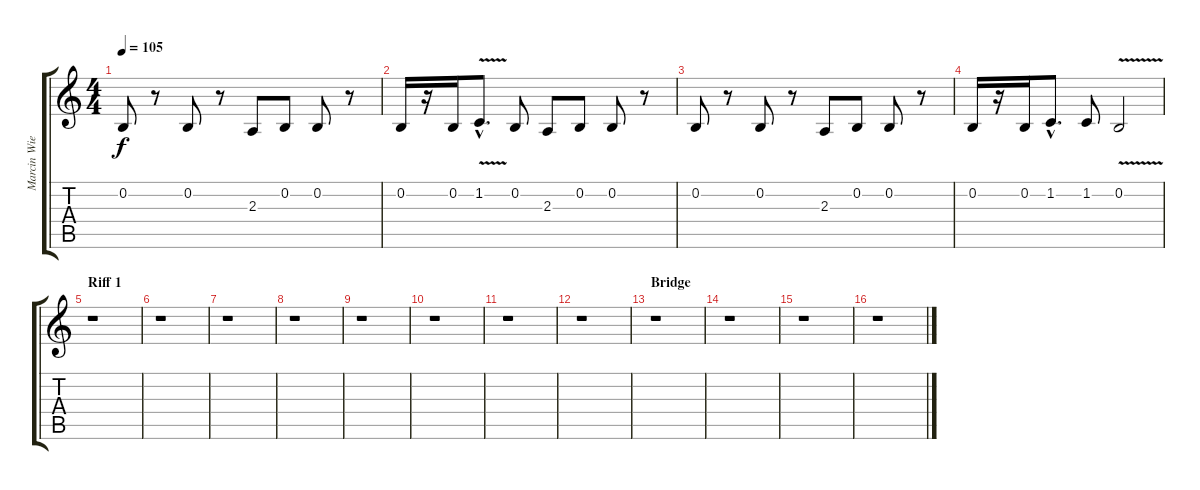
\track ("Marcin Wieczorek (vocal)" "Marcin Wie") {instrument violin}
\staff {score tabs}
\tuning (E4 B3 G3 D3 A2 E2) {hide}
\ts (4 4)
\tempo 105
\clef g2
\ks c
0.2.8{dy f} r.8 0.2.8 r.8 2.3.8 0.2.8 0.2.8 r.8 |
0.2.16 r.16 0.2.16 1.2{v hac}.8{d} 0.2.8 2.3.8 0.2.8 0.2.8 r.8 |
0.2.8 r.8 0.2.8 r.8 2.3.8 0.2.8 0.2.8 r.8 |
0.2.16 r.16 0.2.16 1.2{hac}.8{d} 1.2.8 0.2{v}.2 |
\section ("" "Riff 1")
r.1 |
r.1 |
r.1 |
r.1 |
r.1 |
r.1 |
r.1 |
r.1 |
\section ("" "Bridge")
r.1 |
r.1 |
r.1 |
r.1
